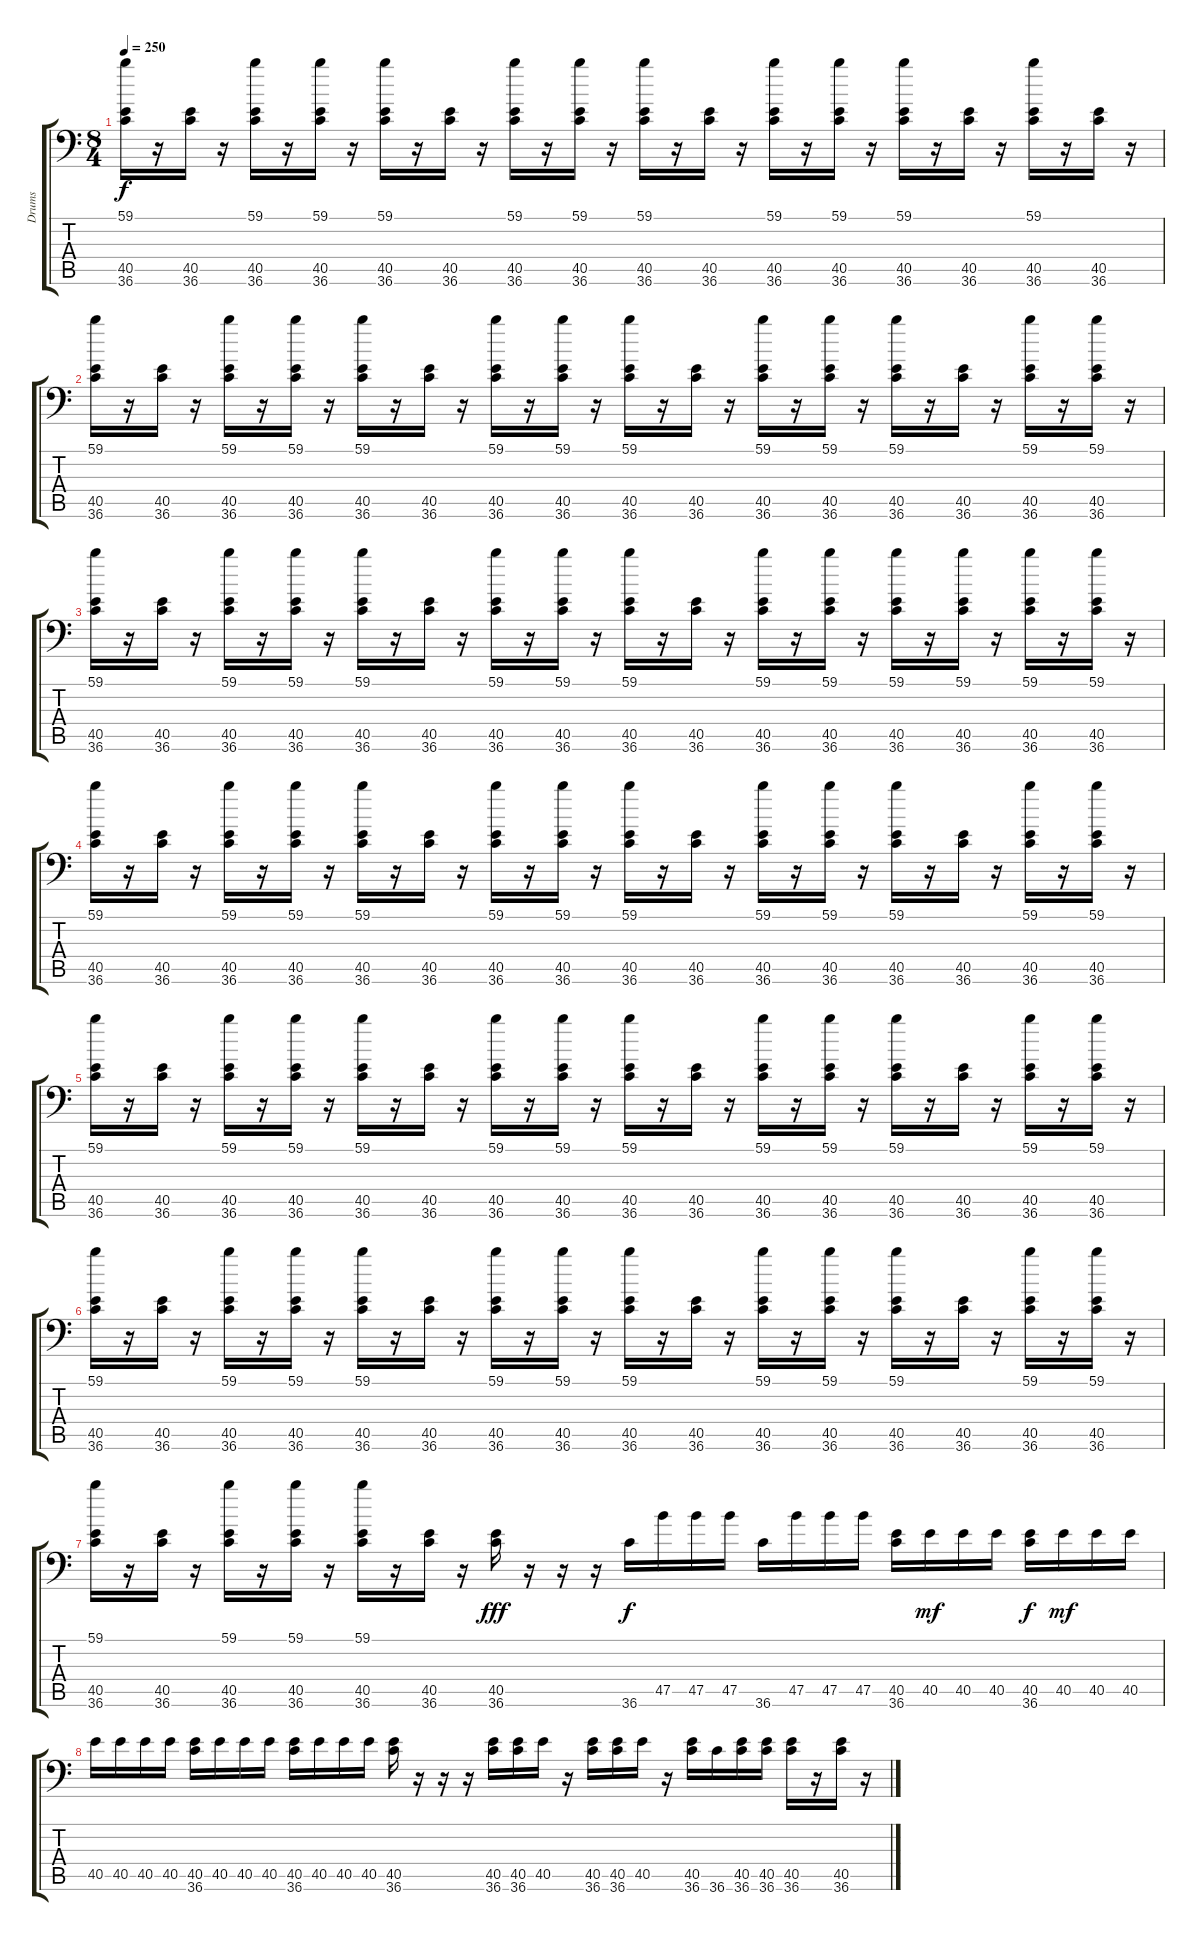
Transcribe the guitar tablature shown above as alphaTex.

\track ("Drums" "Drums") {instrument acousticgrandpiano}
\staff {score tabs}
\tuning (C-1 C-1 C-1 C-1 C-1 C-1) {hide}
\ts (8 4)
\tempo 250
\clef f4
\ks c
(59.1 40.5 36.6).16{dy f} r.16 (40.5 36.6).16 r.16 (59.1 40.5 36.6).16 r.16 (59.1 40.5 36.6).16 r.16 (59.1 40.5 36.6).16 r.16 (40.5 36.6).16 r.16 (59.1 40.5 36.6).16 r.16 (59.1 40.5 36.6).16 r.16 (59.1 40.5 36.6).16 r.16 (40.5 36.6).16 r.16 (59.1 40.5 36.6).16 r.16 (59.1 40.5 36.6).16 r.16 (59.1 40.5 36.6).16 r.16 (40.5 36.6).16 r.16 (59.1 40.5 36.6).16 r.16 (40.5 36.6).16 r.16 |
(59.1 40.5 36.6).16 r.16 (40.5 36.6).16 r.16 (59.1 40.5 36.6).16 r.16 (59.1 40.5 36.6).16 r.16 (59.1 40.5 36.6).16 r.16 (40.5 36.6).16 r.16 (59.1 40.5 36.6).16 r.16 (59.1 40.5 36.6).16 r.16 (59.1 40.5 36.6).16 r.16 (40.5 36.6).16 r.16 (59.1 40.5 36.6).16 r.16 (59.1 40.5 36.6).16 r.16 (59.1 40.5 36.6).16 r.16 (40.5 36.6).16 r.16 (59.1 40.5 36.6).16 r.16 (59.1 40.5 36.6).16 r.16 |
(59.1 40.5 36.6).16 r.16 (40.5 36.6).16 r.16 (59.1 40.5 36.6).16 r.16 (59.1 40.5 36.6).16 r.16 (59.1 40.5 36.6).16 r.16 (40.5 36.6).16 r.16 (59.1 40.5 36.6).16 r.16 (59.1 40.5 36.6).16 r.16 (59.1 40.5 36.6).16 r.16 (40.5 36.6).16 r.16 (59.1 40.5 36.6).16 r.16 (59.1 40.5 36.6).16 r.16 (59.1 40.5 36.6).16 r.16 (59.1 40.5 36.6).16 r.16 (59.1 40.5 36.6).16 r.16 (59.1 40.5 36.6).16 r.16 |
(59.1 40.5 36.6).16 r.16 (40.5 36.6).16 r.16 (59.1 40.5 36.6).16 r.16 (59.1 40.5 36.6).16 r.16 (59.1 40.5 36.6).16 r.16 (40.5 36.6).16 r.16 (59.1 40.5 36.6).16 r.16 (59.1 40.5 36.6).16 r.16 (59.1 40.5 36.6).16 r.16 (40.5 36.6).16 r.16 (59.1 40.5 36.6).16 r.16 (59.1 40.5 36.6).16 r.16 (59.1 40.5 36.6).16 r.16 (40.5 36.6).16 r.16 (59.1 40.5 36.6).16 r.16 (59.1 40.5 36.6).16 r.16 |
(59.1 40.5 36.6).16 r.16 (40.5 36.6).16 r.16 (59.1 40.5 36.6).16 r.16 (59.1 40.5 36.6).16 r.16 (59.1 40.5 36.6).16 r.16 (40.5 36.6).16 r.16 (59.1 40.5 36.6).16 r.16 (59.1 40.5 36.6).16 r.16 (59.1 40.5 36.6).16 r.16 (40.5 36.6).16 r.16 (59.1 40.5 36.6).16 r.16 (59.1 40.5 36.6).16 r.16 (59.1 40.5 36.6).16 r.16 (40.5 36.6).16 r.16 (59.1 40.5 36.6).16 r.16 (59.1 40.5 36.6).16 r.16 |
(59.1 40.5 36.6).16 r.16 (40.5 36.6).16 r.16 (59.1 40.5 36.6).16 r.16 (59.1 40.5 36.6).16 r.16 (59.1 40.5 36.6).16 r.16 (40.5 36.6).16 r.16 (59.1 40.5 36.6).16 r.16 (59.1 40.5 36.6).16 r.16 (59.1 40.5 36.6).16 r.16 (40.5 36.6).16 r.16 (59.1 40.5 36.6).16 r.16 (59.1 40.5 36.6).16 r.16 (59.1 40.5 36.6).16 r.16 (40.5 36.6).16 r.16 (59.1 40.5 36.6).16 r.16 (59.1 40.5 36.6).16 r.16 |
(59.1 40.5 36.6).16 r.16 (40.5 36.6).16 r.16 (59.1 40.5 36.6).16 r.16 (59.1 40.5 36.6).16 r.16 (59.1 40.5 36.6).16 r.16 (40.5 36.6).16 r.16 (40.5 36.6).16{dy fff} r.16 r.16 r.16 36.6.16{dy f} 47.5.16 47.5.16 47.5.16 36.6.16 47.5.16 47.5.16 47.5.16 (40.5 36.6).16 40.5.16{dy mf} 40.5.16 40.5.16 (40.5 36.6).16{dy f} 40.5.16{dy mf} 40.5.16 40.5.16 |
40.5.16 40.5.16 40.5.16 40.5.16 (40.5 36.6).16 40.5.16 40.5.16 40.5.16 (40.5 36.6).16 40.5.16 40.5.16 40.5.16 (40.5 36.6).16 r.16 r.16 r.16 (40.5 36.6).16 (40.5 36.6).16 40.5.16 r.16 (40.5 36.6).16 (40.5 36.6).16 40.5.16 r.16 (40.5 36.6).16 36.6.16 (40.5 36.6).16 (40.5 36.6).16 (40.5 36.6).16 r.16 (40.5 36.6).16 r.16
